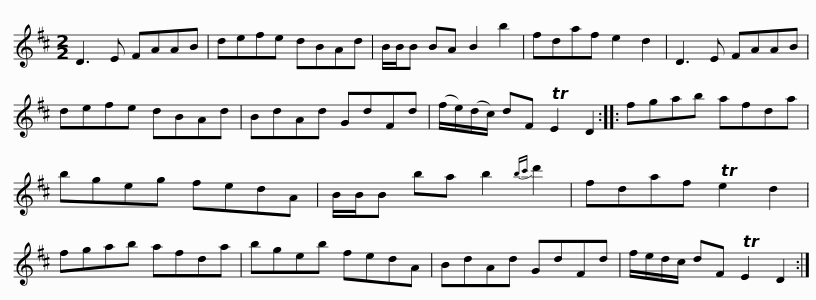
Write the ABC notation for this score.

X:1
L:1/8
M:2/2
I:linebreak $
K:D
V:1 treble
V:1
 D3 E FAAB | defe dBAd | B/B/B BA B2 b2 | fdaf e2 d2 | D3 E FAAB | %5
 defe dBAd |$ BdAd GdFd | (f/e/)(d/c/) dF TE2 D2 :: fgab afda | bgeg fedA | %10
 B/B/B ba b2{bc'} d'2 |$ fdaf Te2 d2 | fgab afda | bgeb fedA | BdAd GdFd | %15
 f/e/d/c/ dF TE2 D2 :| %16
